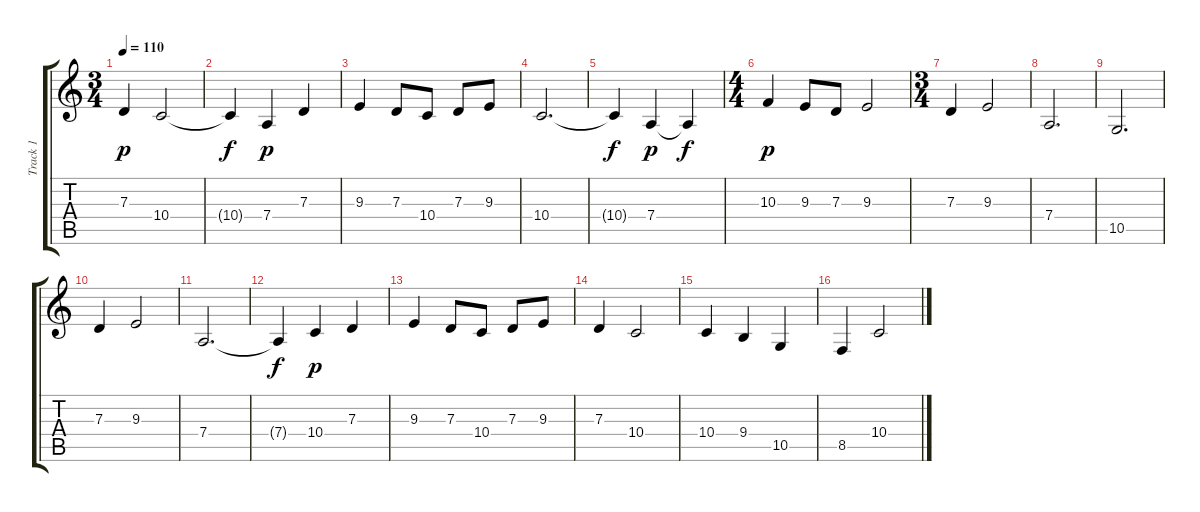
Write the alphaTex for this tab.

\track ("Track 1" "Track 1") {instrument brightacousticpiano}
\staff {score tabs}
\tuning (E4 B3 G3 D3 A2 E2) {hide}
\ts (3 4)
\tempo 110
\clef g2
\ks c
7.3.4{dy p} 10.4.2 |
10.4{t}.4{dy f} 7.4.4{dy p} 7.3.4 |
9.3.4 7.3.8 10.4.8 7.3.8 9.3.8 |
10.4.2{d} |
10.4{t}.4{dy f} 7.4.4{dy p} 7.4{t}.4{dy f} |
\ts (4 4)
10.3.4{dy p} 9.3.8 7.3.8 9.3.2 |
\ts (3 4)
7.3.4 9.3.2 |
7.4.2{d} |
10.5.2{d} |
7.3.4 9.3.2 |
7.4.2{d} |
7.4{t}.4{dy f} 10.4.4{dy p} 7.3.4 |
9.3.4 7.3.8 10.4.8 7.3.8 9.3.8 |
7.3.4 10.4.2 |
10.4.4 9.4.4 10.5.4 |
8.5.4 10.4.2
